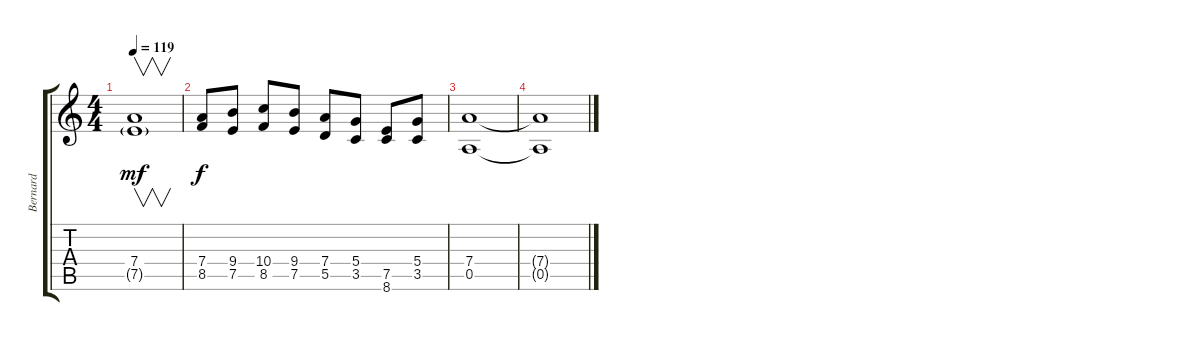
\track ("Bernard" "Bernard") {instrument overdrivenguitar}
\staff {score tabs}
\tuning (E4 B3 G3 D3 A2 E2) {hide}
\ts (4 4)
\tempo 119
\clef g2
\ks c
(7.4 7.5{g}).1{v dy mf} |
(7.4 8.5).8{dy f} (9.4 7.5).8 (10.4 8.5).8 (9.4 7.5).8 (7.4 5.5).8 (5.4 3.5).8 (7.5 8.6).8 (5.4 3.5).8 |
(7.4 0.5).1 |
(7.4{t} 0.5{t}).1{volume 0}
